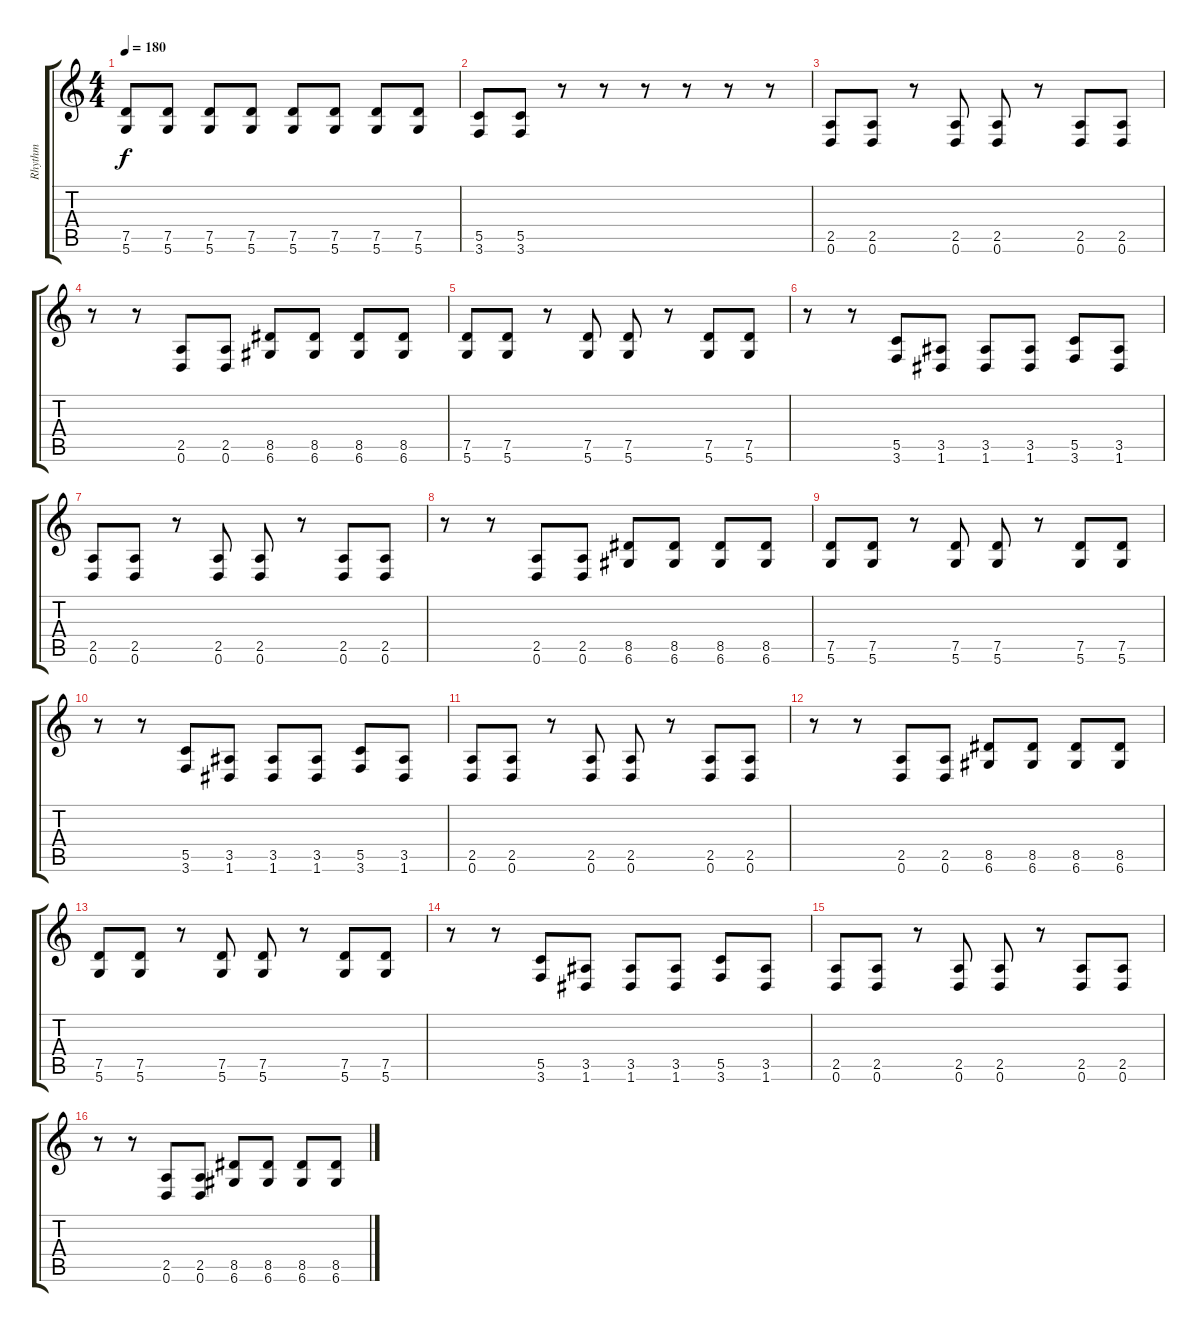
\track ("Rhythm" "Rhythm") {instrument distortionguitar}
\staff {score tabs}
\tuning (D4 A3 F3 C3 G2 D2) {hide}
\ts (4 4)
\tempo 180
\clef g2
\ks c
(7.5 5.6).8{dy f} (7.5 5.6).8 (7.5 5.6).8 (7.5 5.6).8 (7.5 5.6).8 (7.5 5.6).8 (7.5 5.6).8 (7.5 5.6).8 |
(5.5 3.6).8 (5.5 3.6).8 r.8 r.8 r.8 r.8 r.8 r.8 |
(2.5 0.6).8 (2.5 0.6).8 r.8 (2.5 0.6).8 (2.5 0.6).8 r.8 (2.5 0.6).8 (2.5 0.6).8 |
r.8 r.8 (2.5 0.6).8 (2.5 0.6).8 (8.5 6.6).8 (8.5 6.6).8 (8.5 6.6).8 (8.5 6.6).8 |
(7.5 5.6).8 (7.5 5.6).8 r.8 (7.5 5.6).8 (7.5 5.6).8 r.8 (7.5 5.6).8 (7.5 5.6).8 |
r.8 r.8 (5.5 3.6).8 (3.5 1.6).8 (3.5 1.6).8 (3.5 1.6).8 (5.5 3.6).8 (3.5 1.6).8 |
(2.5 0.6).8 (2.5 0.6).8 r.8 (2.5 0.6).8 (2.5 0.6).8 r.8 (2.5 0.6).8 (2.5 0.6).8 |
r.8 r.8 (2.5 0.6).8 (2.5 0.6).8 (8.5 6.6).8 (8.5 6.6).8 (8.5 6.6).8 (8.5 6.6).8 |
(7.5 5.6).8 (7.5 5.6).8 r.8 (7.5 5.6).8 (7.5 5.6).8 r.8 (7.5 5.6).8 (7.5 5.6).8 |
r.8 r.8 (5.5 3.6).8 (3.5 1.6).8 (3.5 1.6).8 (3.5 1.6).8 (5.5 3.6).8 (3.5 1.6).8 |
(2.5 0.6).8 (2.5 0.6).8 r.8 (2.5 0.6).8 (2.5 0.6).8 r.8 (2.5 0.6).8 (2.5 0.6).8 |
r.8 r.8 (2.5 0.6).8 (2.5 0.6).8 (8.5 6.6).8 (8.5 6.6).8 (8.5 6.6).8 (8.5 6.6).8 |
(7.5 5.6).8 (7.5 5.6).8 r.8 (7.5 5.6).8 (7.5 5.6).8 r.8 (7.5 5.6).8 (7.5 5.6).8 |
r.8 r.8 (5.5 3.6).8 (3.5 1.6).8 (3.5 1.6).8 (3.5 1.6).8 (5.5 3.6).8 (3.5 1.6).8 |
(2.5 0.6).8 (2.5 0.6).8 r.8 (2.5 0.6).8 (2.5 0.6).8 r.8 (2.5 0.6).8 (2.5 0.6).8 |
r.8 r.8 (2.5 0.6).8 (2.5 0.6).8 (8.5 6.6).8 (8.5 6.6).8 (8.5 6.6).8 (8.5 6.6).8
